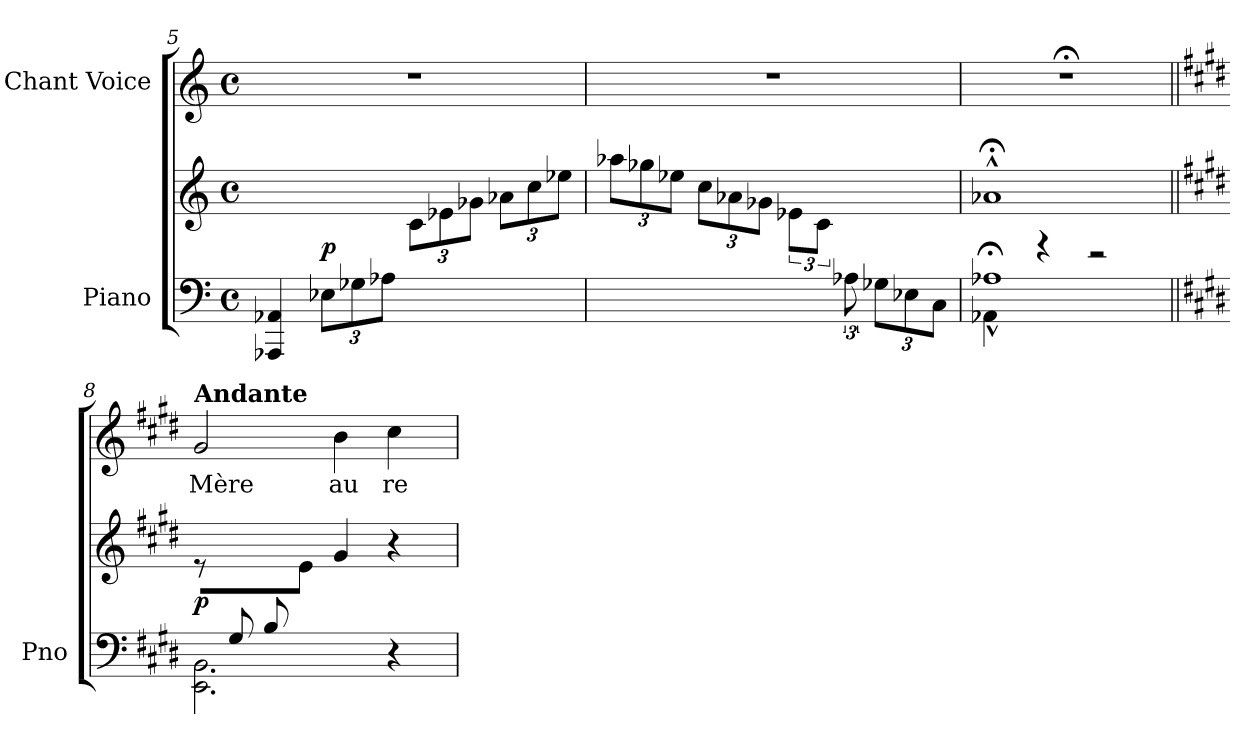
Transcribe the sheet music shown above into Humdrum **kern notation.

**kern	**kern	**dynam	**kern	**text
*part2	*part2	*part2	*part1	*part1
*staff3	*staff2	*staff2/3	*staff1	*staff1
*I"Piano	*	*	*I"Chant Voice	*
*I'Pno	*	*	*	*
*clefF4	*clefG2	*	*clefG2	*
*k[]	*k[]	*	*k[]	*
*M4/4	*M4/4	*	*M4/4	*
*met(c)	*met(c)	*	*met(c)	*
=5	=5	=5	=5	=5
*	*^	*	*	*
4AAA-X/ 4AA-X/	1ryy	2ryy	.	1r	.
!	!	!	!LO:DY:a=2	!	!
12E-X\L	.	.	p	.	.
12G-X\	.	.	.	.	.
12A-X\J	.	.	.	.	.
2ryy	.	12c\L	.	.	.
.	.	12e-X\	.	.	.
.	.	12g-X\J	.	.	.
.	.	12a-X\L	.	.	.
.	.	12cc\	.	.	.
.	.	12ee-X\J	.	.	.
=6	=6	=6	=6	=6	=6
3%2ryy	1ryy	12aa-X\L	.	1r	.
.	.	12gg-X\	.	.	.
.	.	12ee-X\J	.	.	.
.	.	12cc\L	.	.	.
.	.	12a-X\	.	.	.
.	.	12g-X\J	.	.	.
.	.	12e-X\L	.	.	.
.	.	12c\J	.	.	.
12A-X\	.	3ryy	.	.	.
12G-X\L	.	.	.	.	.
12E-X\	.	.	.	.	.
12C\J	.	.	.	.	.
*	*v	*v	*	*	*
=7	=7	=7	=7	=7
*^	*	*	*	*
4AA-X;<\	1A-X^^	1a-X;<^^	.	1r;<	.
4r	.	.	.	.	.
2r	.	.	.	.	.
=8||	=8||	=8||	=8||	=8||	=8||
*k[f#c#g#d#]	*	*k[f#c#g#d#]	*	*k[f#c#g#d#]	*
!	!	!	!	!LO:TX:a:B:t=Andante	!
!	!	!	!LO:DY:b	!	!
8ryy	2.EE\ 2.BB\	8r	p	2g#/	Mère
(8G#/L	.	4ryy	.	.	.
8B/	.	.	.	.	.
2ryy	.	8e\J	.	.	.
.	.	4g#/)	.	4b\	au
.	4r	4r	.	4cc#\	re-
8ryy	.	.	.	.	.
*v	*v	*	*	*	*
=	=	=	=	=
*-	*-	*-	*-	*-
